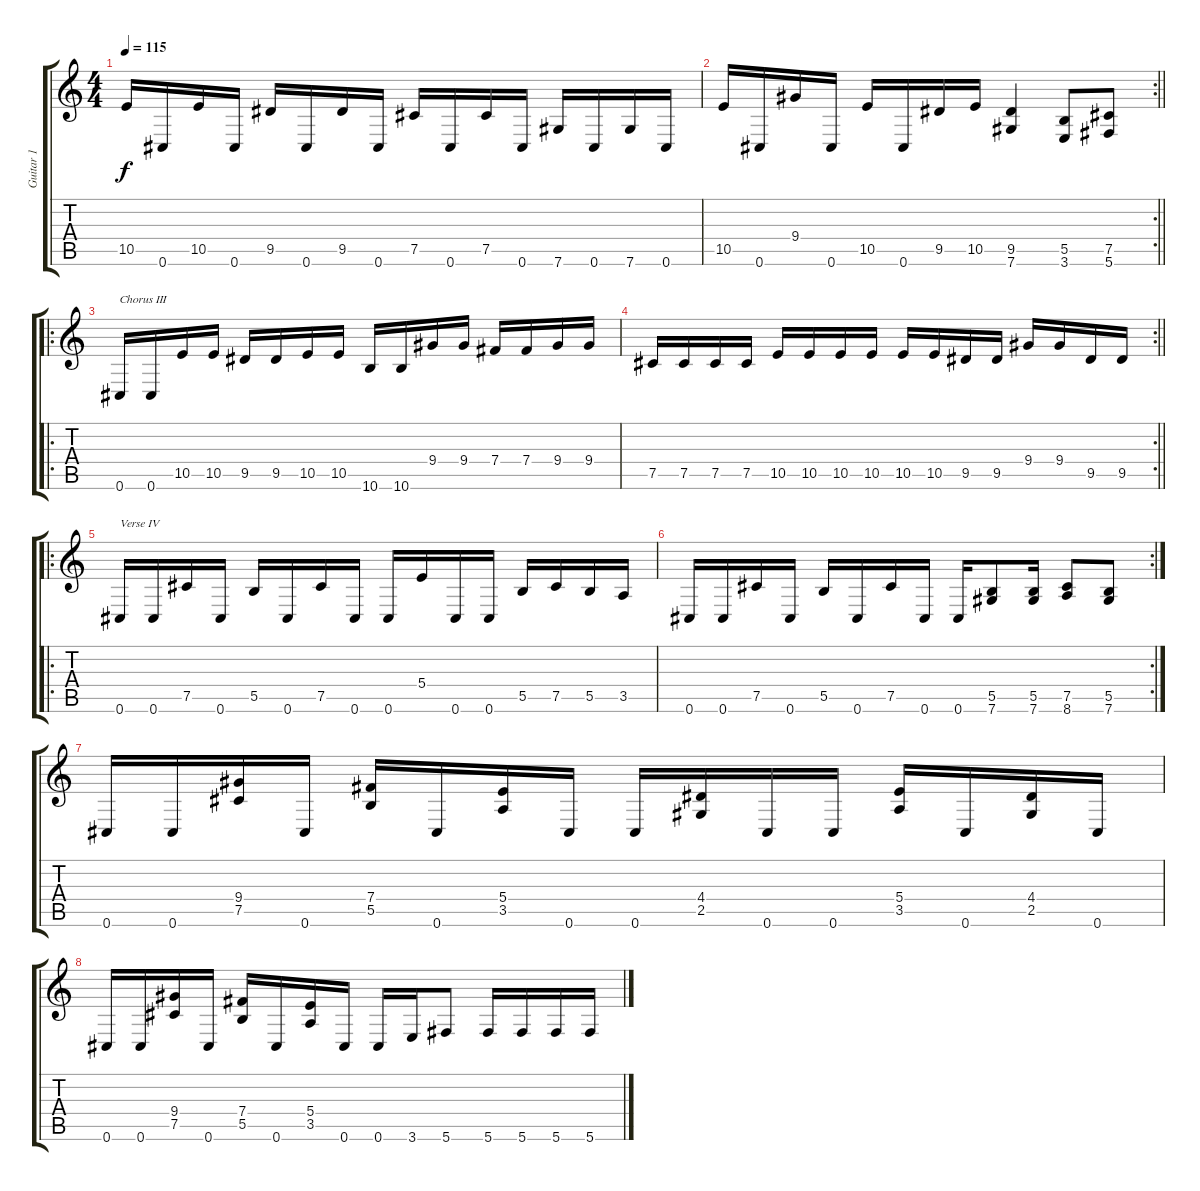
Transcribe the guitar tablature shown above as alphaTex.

\track ("Guitar 1" "Guitar 1") {instrument distortionguitar}
\staff {score tabs}
\tuning (Db4 Ab3 E3 B2 Gb2 Db2) {hide}
\ts (4 4)
\tempo 115
\clef g2
\ks c
10.5.16{dy f} 0.6.16 10.5.16 0.6.16 9.5.16 0.6.16 9.5.16 0.6.16 7.5.16 0.6.16 7.5.16 0.6.16 7.6.16 0.6.16 7.6.16 0.6.16 |
\rc 2
\barLineRight lightlight
10.5.16 0.6.16 9.4.16 0.6.16 10.5.16 0.6.16 9.5.16 10.5.16 (9.5 7.6).4 (5.5 3.6).8 (7.5 5.6).8 |
\ro
0.6.16{txt "Chorus III"} 0.6.16 10.5.16 10.5.16 9.5.16 9.5.16 10.5.16 10.5.16 10.6.16 10.6.16 9.4.16 9.4.16 7.4.16 7.4.16 9.4.16 9.4.16 |
\rc 2
\barLineRight lightlight
7.5.16 7.5.16 7.5.16 7.5.16 10.5.16 10.5.16 10.5.16 10.5.16 10.5.16 10.5.16 9.5.16 9.5.16 9.4.16 9.4.16 9.5.16 9.5.16 |
\ro
0.6.16{txt "Verse IV"} 0.6.16 7.5.16 0.6.16 5.5.16 0.6.16 7.5.16 0.6.16 0.6.16 5.4.16 0.6.16 0.6.16 5.5.16 7.5.16 5.5.16 3.5.16 |
\rc 2
0.6.16 0.6.16 7.5.16 0.6.16 5.5.16 0.6.16 7.5.16 0.6.16 0.6.16 (5.5 7.6).8 (5.5 7.6).16 (7.5 8.6).8 (5.5 7.6).8 |
0.6.16 0.6.16 (9.4 7.5).16 0.6.16 (7.4 5.5).16 0.6.16 (5.4 3.5).16 0.6.16 0.6.16 (4.4 2.5).16 0.6.16 0.6.16 (5.4 3.5).16 0.6.16 (4.4 2.5).16 0.6.16 |
0.6.16 0.6.16 (9.4 7.5).16 0.6.16 (7.4 5.5).16 0.6.16 (5.4 3.5).16 0.6.16 0.6.16 3.6.16 5.6.8 5.6.16 5.6.16 5.6.16 5.6.16
